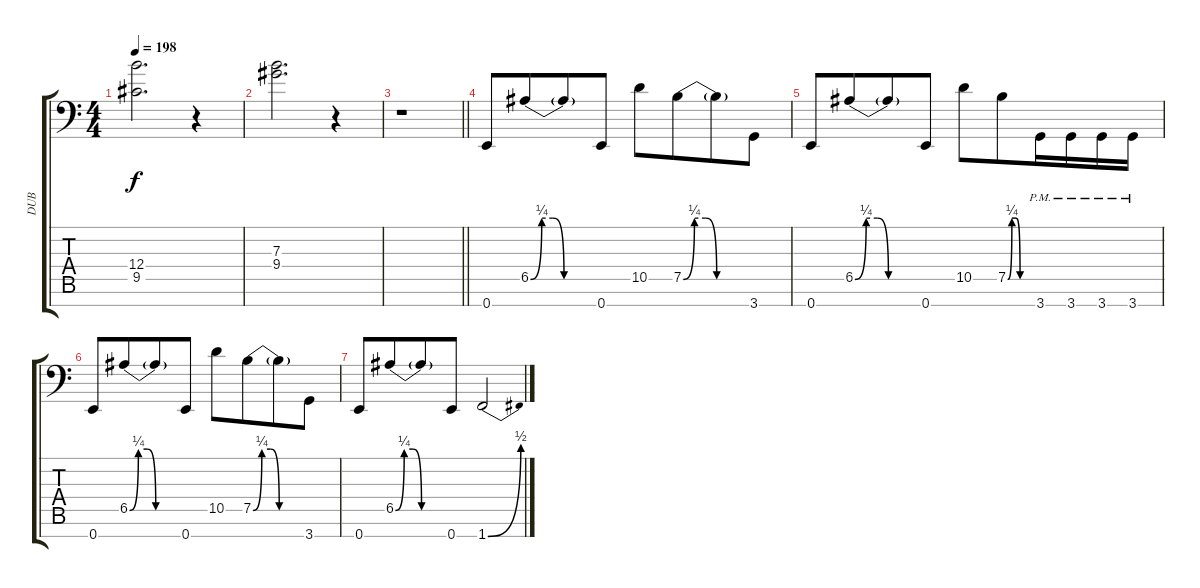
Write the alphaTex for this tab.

\track ("DUB" "DUB") {instrument electricguitarclean}
\staff {score tabs}
\tuning (B3 Gb3 E3 B2 E2 B1 E1) {hide}
\ts (4 4)
\tempo 198
\clef f4
\ks c
(12.4 9.5).2{d dy f} r.4 |
(7.3 9.4).2{d} r.4 |
\barLineRight lightlight
r.1{balance 16} |
\section ("" "")
0.7.8 6.5{be (custom 0 0 10 1 20 1 30 0 60 0)}.8{beam merge} 6.5{t}.8 0.7.8 10.5.8 7.5{be (custom 0 0 10 1 20 1 30 0 60 0)}.8{beam merge} 7.5{t}.8{beam merge} 3.7.8 |
0.7.8 6.5{be (custom 0 0 10 1 20 1 30 0 60 0)}.8{beam merge} 6.5{t}.8 0.7.8 10.5.8 7.5{be (custom 0 0 10 1 20 1 30 0 60 0)}.8{beam merge} 3.7{pm}.16{beam merge} 3.7{pm}.16 3.7{pm}.16{beam merge} 3.7{pm}.16 |
0.7.8 6.5{be (custom 0 0 10 1 20 1 30 0 60 0)}.8{beam merge} 6.5{t}.8 0.7.8 10.5.8 7.5{be (custom 0 0 10 1 20 1 30 0 60 0)}.8{beam merge} 7.5{t}.8{beam merge} 3.7.8 |
0.7.8 6.5{be (custom 0 0 10 1 20 1 30 0 60 0)}.8{beam merge} 6.5{t}.8 0.7.8 1.7{be (bend 0 0 60 2)}.2
